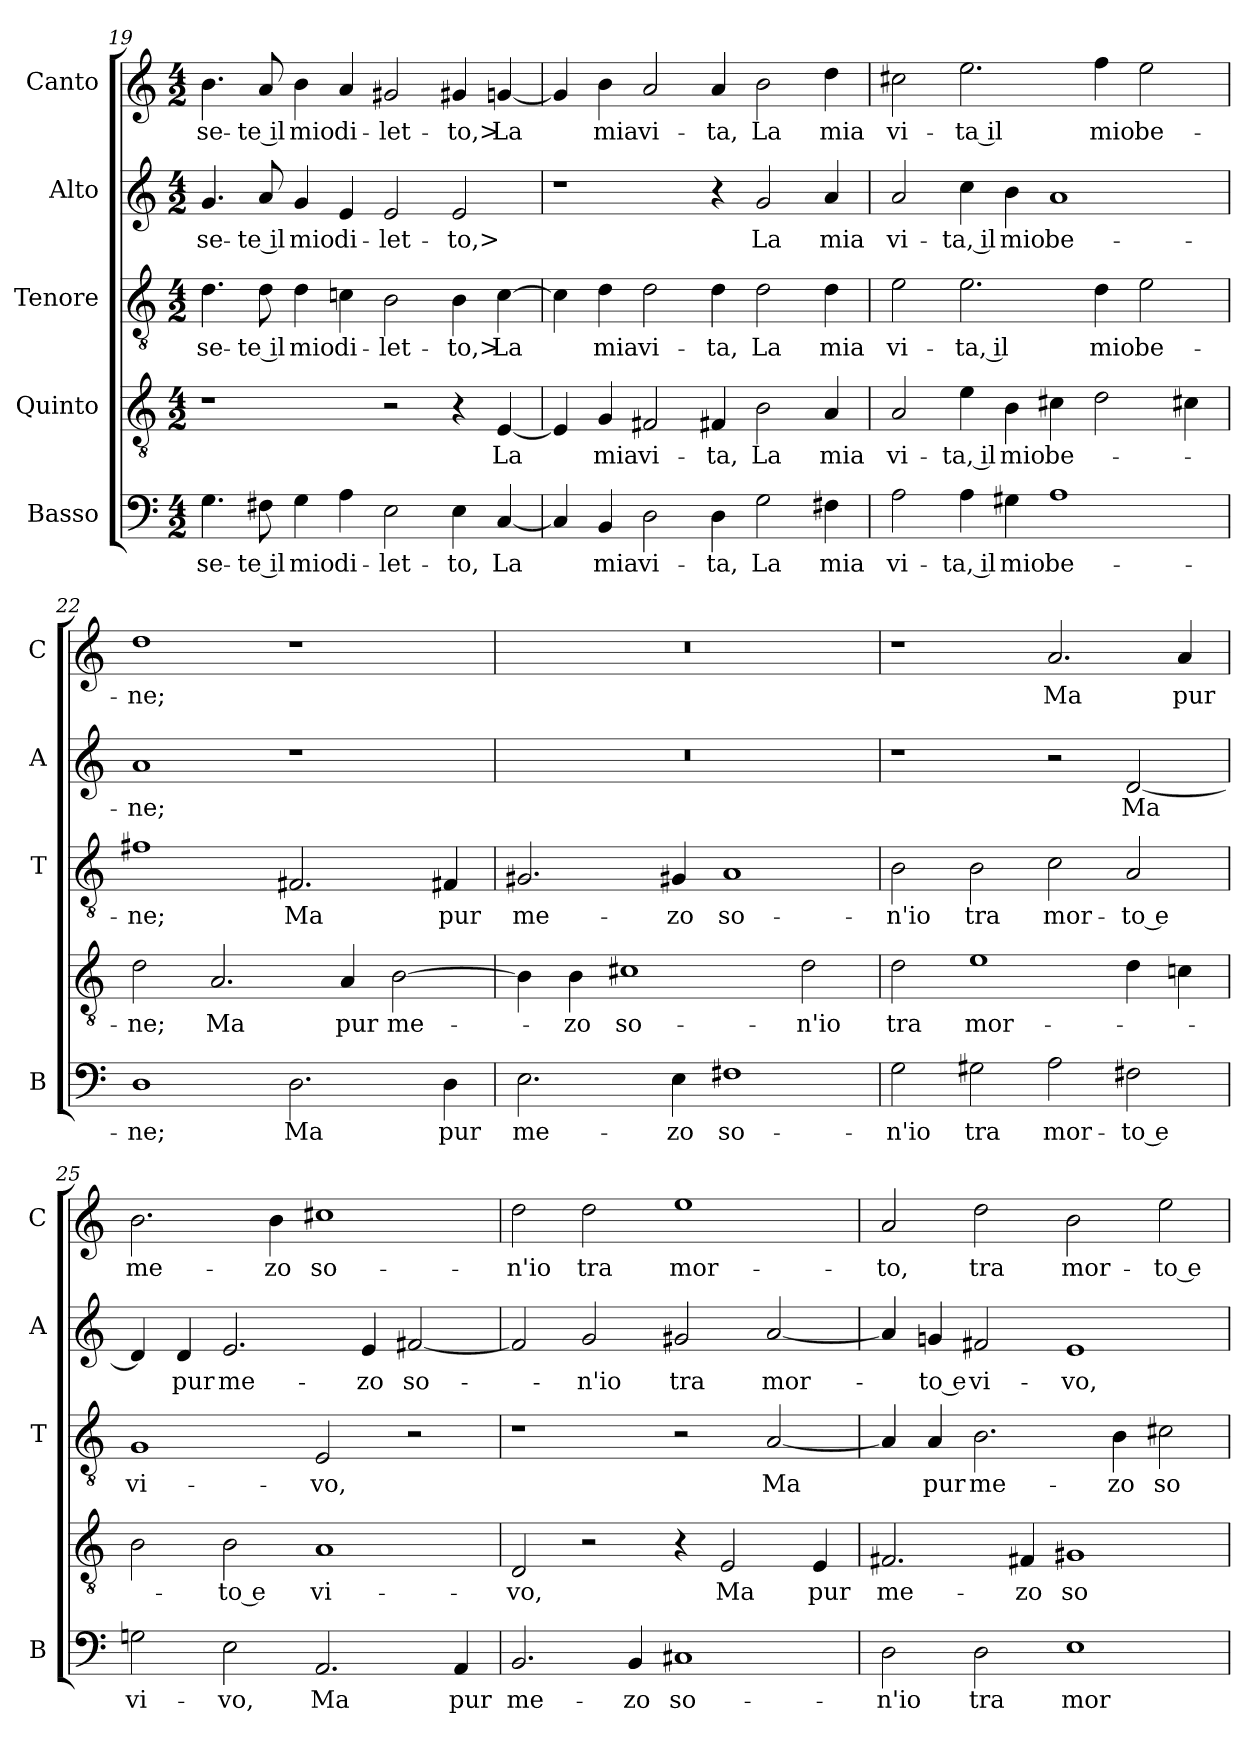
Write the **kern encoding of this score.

**kern	**text	**kern	**text	**kern	**text	**kern	**text	**kern	**text
*part5	*part5	*part4	*part4	*part3	*part3	*part2	*part2	*part1	*part1
*staff5	*staff5	*staff4	*staff4	*staff3	*staff3	*staff2	*staff2	*staff1	*staff1
*I"Basso	*	*I"Quinto	*	*I"Tenore	*	*I"Alto	*	*I"Canto	*
*I'B	*	*	*	*I'T	*	*I'A	*	*I'C	*
*clefF4	*	*clefGv2	*	*clefGv2	*	*clefG2	*	*clefG2	*
*k[]	*	*k[]	*	*k[]	*	*k[]	*	*k[]	*
*C:	*	*C:	*	*C:	*	*C:	*	*C:	*
*M4/2	*	*M4/2	*	*M4/2	*	*M4/2	*	*M4/2	*
=19	=19	=19	=19	=19	=19	=19	=19	=19	=19
4.G	se-	1r	.	4.d	se-	4.g	se-	4.b	se-
8F#X	-te il	.	.	8d	-te il	8a	-te il	8a	-te il
4G	mio	.	.	4d	mio	4g	mio	4b	mio
4A	di-	.	.	4cn	di-	4e	di-	4a	di-
2E	-let-	2r	.	2B	-let-	2e	-let-	2g#X	-let-
4E	-to,	4r	.	4B	-to,>	2e	-to,>	4g#X	-to,>
[4C	La	[4E	La	[4c	La	.	.	[4gn	La
=20	=20	=20	=20	=20	=20	=20	=20	=20	=20
4C]	.	4E]	.	4c]	.	1r	.	4g]	.
4BB	mia	4G	mia	4d	mia	.	.	4b	mia
2D	vi-	2F#X	vi-	2d	vi-	.	.	2a	vi-
4D	-ta,	4F#X	-ta,	4d	-ta,	4r	.	4a	-ta,
2G	La	2B	La	2d	La	2g	La	2b	La
4F#X	mia	4A	mia	4d	mia	4a	mia	4dd	mia
=21	=21	=21	=21	=21	=21	=21	=21	=21	=21
2A	vi-	2A	vi-	2e	vi-	2a	vi-	2cc#X	vi-
4A	-ta, il	4e	-ta, il	2.e	-ta, il	4cc	-ta, il	2.ee	-ta il
4G#X	mio	4B	mio	.	.	4b	mio	.	.
1A	be-	4c#X	be-	.	.	1a	be-	.	.
.	.	2d	.	4d	mio	.	.	4ff	mio
.	.	.	.	2e	be-	.	.	2ee	be-
.	.	4c#X	.	.	.	.	.	.	.
=22	=22	=22	=22	=22	=22	=22	=22	=22	=22
1D	-ne;	2d	-ne;	1f#X	-ne;	1a	-ne;	1dd	-ne;
.	.	2.A	Ma	.	.	.	.	.	.
2.D	Ma	.	.	2.F#X	Ma	1r	.	1r	.
.	.	4A	pur	.	.	.	.	.	.
.	.	[2B	me-	.	.	.	.	.	.
4D	pur	.	.	4F#X	pur	.	.	.	.
=23	=23	=23	=23	=23	=23	=23	=23	=23	=23
2.E	me-	4B]	.	2.G#X	me-	0r	.	0r	.
.	.	4B	-zo	.	.	.	.	.	.
.	.	1c#X	so-	.	.	.	.	.	.
4E	-zo	.	.	4G#X	-zo	.	.	.	.
1F#X	so-	.	.	1A	so-	.	.	.	.
.	.	2d	-n'io	.	.	.	.	.	.
=24	=24	=24	=24	=24	=24	=24	=24	=24	=24
2G	-n'io	2d	tra	2B	-n'io	1r	.	1r	.
2G#X	tra	1e	mor-	2B	tra	.	.	.	.
2A	mor-	.	.	2c	mor-	2r	.	2.a	Ma
2F#X	-to e	4d	.	2A	-to e	[2d	Ma	.	.
.	.	4cn	.	.	.	.	.	4a	pur
=25	=25	=25	=25	=25	=25	=25	=25	=25	=25
2Gn	vi-	2B	.	1G	vi-	4d]	.	2.b	me-
.	.	.	.	.	.	4d	pur	.	.
2E	-vo,	2B	-to e	.	.	2.e	me-	.	.
.	.	.	.	.	.	.	.	4b	-zo
2.AA	Ma	1A	vi-	2E	-vo,	.	.	1cc#X	so-
.	.	.	.	.	.	4e	-zo	.	.
.	.	.	.	2r	.	[2f#X	so-	.	.
4AA	pur	.	.	.	.	.	.	.	.
=26	=26	=26	=26	=26	=26	=26	=26	=26	=26
2.BB	me-	2D	-vo,	1r	.	2f#]	.	2dd	-n'io
.	.	2r	.	.	.	2g	-n'io	2dd	tra
4BB	-zo	.	.	.	.	.	.	.	.
1C#X	so-	4r	.	2r	.	2g#X	tra	1ee	mor-
.	.	2E	Ma	.	.	.	.	.	.
.	.	.	.	[2A	Ma	[2a	mor-	.	.
.	.	4E	pur	.	.	.	.	.	.
=27	=27	=27	=27	=27	=27	=27	=27	=27	=27
2D	-n'io	2.F#X	me-	4A]	.	4a]	.	2a	-to,
.	.	.	.	4A	pur	4gn	-to e	.	.
2D	tra	.	.	2.B	me-	2f#X	vi-	2dd	tra
.	.	4F#X	-zo	.	.	.	.	.	.
1E	mor-	1G#X	so-	.	.	1e	-vo,	2b	mor-
.	.	.	.	4B	-zo	.	.	.	.
.	.	.	.	2c#X	so-	.	.	2ee	-to e
=	=	=	=	=	=	=	=	=	=
*-	*-	*-	*-	*-	*-	*-	*-	*-	*-
